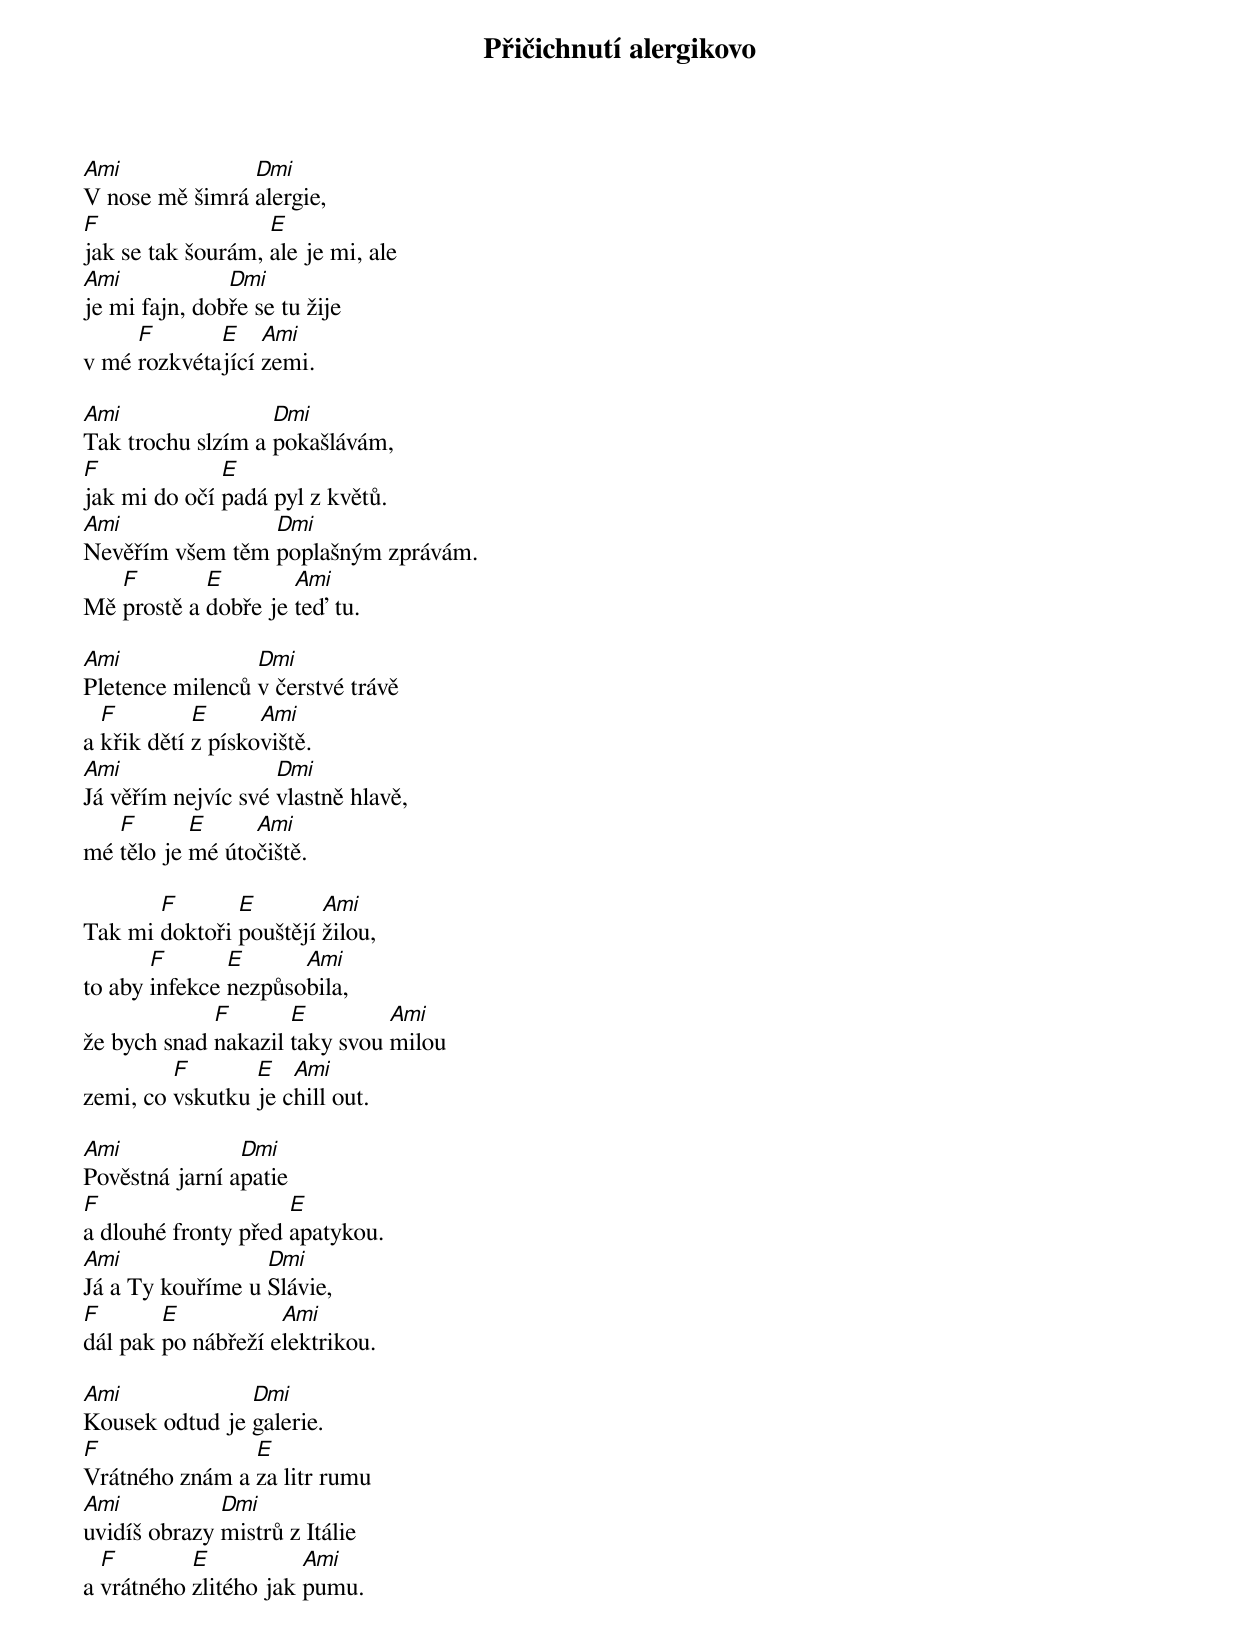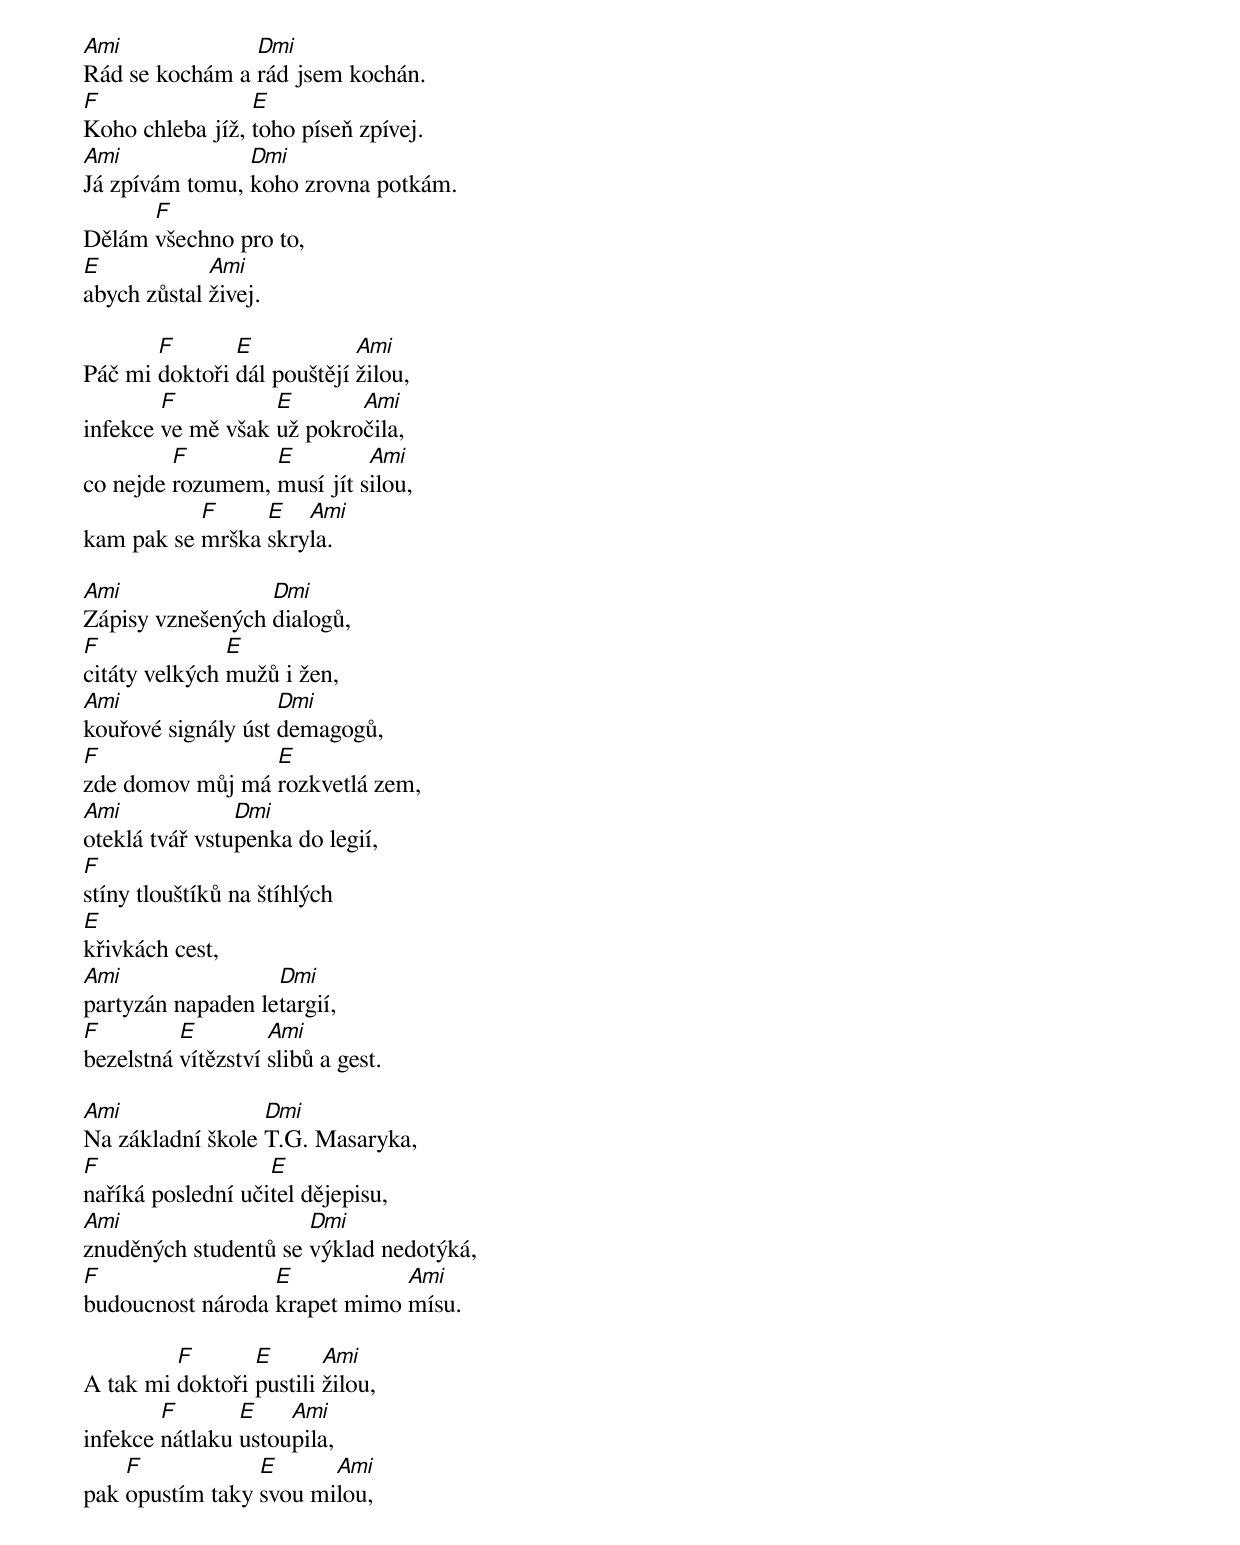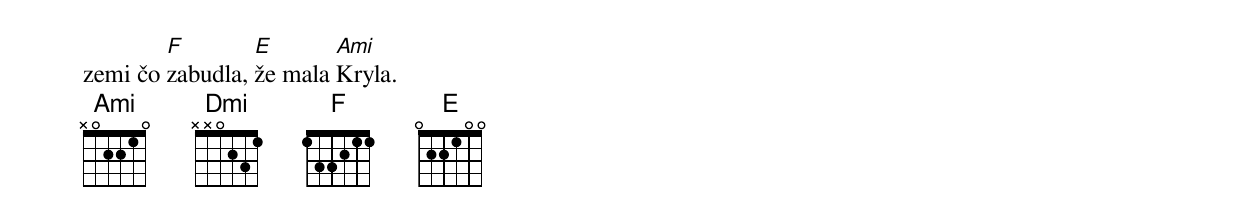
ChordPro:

{title: Přičichnutí alergikovo}
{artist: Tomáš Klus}
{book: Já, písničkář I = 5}

[Ami]V nose mě šimrá [Dmi]alergie,
[F]jak se tak šourám, [E]ale je mi, ale
[Ami]je mi fajn, dob[Dmi]ře se tu žije
v mé [F]rozkvéta[E]jící [Ami]zemi.

[Ami]Tak trochu slzím a [Dmi]pokašlávám,
[F]jak mi do očí [E]padá pyl z květů.
[Ami]Nevěřím všem těm [Dmi]poplašným zprávám.
Mě [F]prostě a [E]dobře je [Ami]teď tu.

[Ami]Pletence milenců [Dmi]v čerstvé trávě
a [F]křik dětí [E]z písko[Ami]viště.
[Ami]Já věřím nejvíc své [Dmi]vlastně hlavě,
mé [F]tělo je [E]mé úto[Ami]čiště.

Tak mi [F]doktoři [E]pouštějí [Ami]žilou,
to aby [F]infekce [E]nezpůso[Ami]bila,
že bych snad [F]nakazil [E]taky svou [Ami]milou
zemi, co [F]vskutku [E]je c[Ami]hill out.

[Ami]Pověstná jarní a[Dmi]patie
[F]a dlouhé fronty před [E]apatykou.
[Ami]Já a Ty kouříme u [Dmi]Slávie,
[F]dál pak [E]po nábřeží e[Ami]lektrikou.

[Ami]Kousek odtud je [Dmi]galerie.
[F]Vrátného znám a [E]za litr rumu
[Ami]uvidíš obrazy [Dmi]mistrů z Itálie
a [F]vrátného [E]zlitého jak [Ami]pumu.

[Ami]Rád se kochám a [Dmi]rád jsem kochán.
[F]Koho chleba jíž, [E]toho píseň zpívej.
[Ami]Já zpívám tomu, [Dmi]koho zrovna potkám.
Dělám [F]všechno pro to,
[E]abych zůstal [Ami]živej.

Páč mi [F]doktoři [E]dál pouštějí [Ami]žilou,
infekce [F]ve mě však [E]už pokro[Ami]čila,
co nejde [F]rozumem, [E]musí jít s[Ami]ilou,
kam pak se [F]mrška [E]skry[Ami]la.

[Ami]Zápisy vznešených [Dmi]dialogů,
[F]citáty velkých [E]mužů i žen,
[Ami]kouřové signály úst [Dmi]demagogů,
[F]zde domov můj má [E]rozkvetlá zem,
[Ami]oteklá tvář vstu[Dmi]penka do legií,
[F]stíny tlouštíků na štíhlých
[E]křivkách cest,
[Ami]partyzán napaden le[Dmi]targií,
[F]bezelstná [E]vítězství [Ami]slibů a gest.

[Ami]Na základní škole [Dmi]T.G. Masaryka,
[F]naříká poslední uči[E]tel dějepisu,
[Ami]znuděných studentů se [Dmi]výklad nedotýká,
[F]budoucnost národa [E]krapet mimo [Ami]mísu.

A tak mi [F]doktoři [E]pustili [Ami]žilou,
infekce [F]nátlaku [E]ustou[Ami]pila,
pak [F]opustím taky [E]svou mi[Ami]lou,
zemi čo [F]zabudla, [E]že mala [Ami]Kryla.
